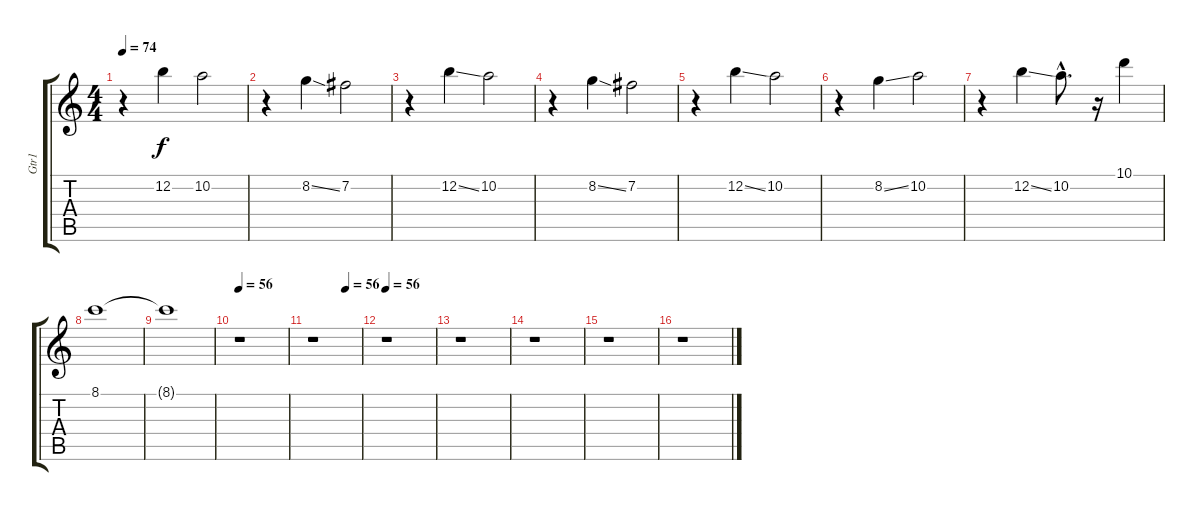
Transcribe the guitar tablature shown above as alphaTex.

\track ("Gtr1" "Gtr1") {instrument distortionguitar}
\staff {score tabs}
\tuning (E4 B3 G3 D3 A2 E2) {hide}
\ts (4 4)
\tempo 74
\clef g2
\ks c
r.4{dy f} 12.2.4 10.2.2 |
r.4 8.2{ss}.4 7.2.2 |
r.4 12.2{ss}.4 10.2.2 |
r.4 8.2{ss}.4 7.2.2 |
r.4 12.2{ss}.4 10.2.2 |
r.4 8.2{ss}.4 10.2.2 |
r.4 12.2{ss}.4 10.2{hac}.8{d} r.16 10.1.4 |
8.1.1 |
8.1{t}.1 |
\tempo 56
r.1 |
\tempo (56 0.6875)
r.1 |
\tempo 56
r.1 |
r.1 |
r.1 |
r.1 |
r.1
